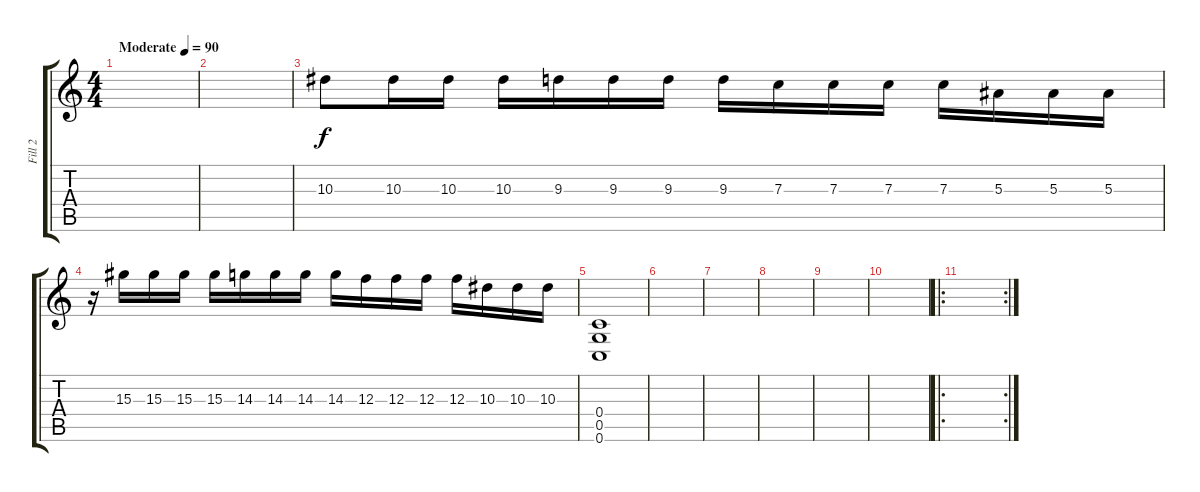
\track ("Fill 2" "Fill 2") {instrument overdrivenguitar}
\staff {score tabs}
\tuning (D4 A3 F3 C3 G2 C2) {hide}
\ts (4 4)
\tempo (90 "Moderate")
\clef g2
\ks c
|
|
10.3.8 10.3.16 10.3.16 10.3.16 9.3.16 9.3.16 9.3.16 9.3.16 7.3.16 7.3.16 7.3.16 7.3.16 5.3.16 5.3.16 5.3.16 |
r.16 15.3.16 15.3.16 15.3.16 15.3.16 14.3.16 14.3.16 14.3.16 14.3.16 12.3.16 12.3.16 12.3.16 12.3.16 10.3.16 10.3.16 10.3.16 |
(0.4 0.5 0.6).1 |
|
|
|
|
|
\ro
\rc 2
